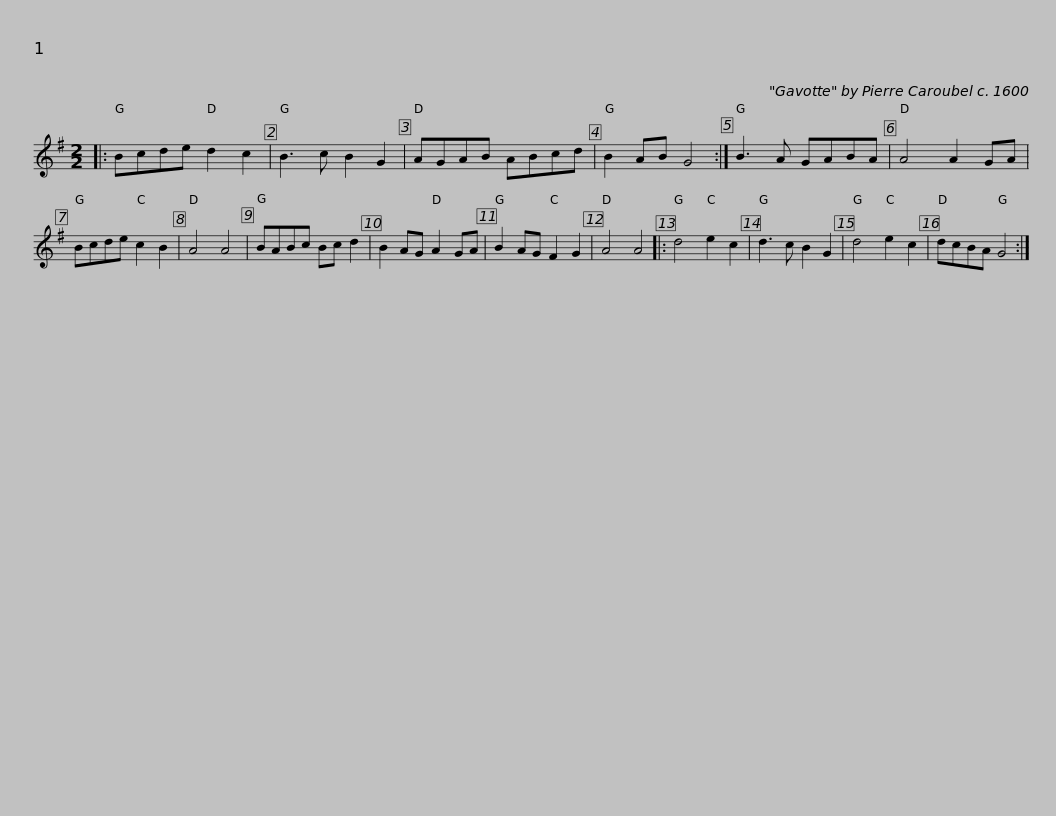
X:1
L:1/8
M:2/2
I:linebreak $
K:G
V:1 treble
V:1
|: Bcde d2 c2 | B3 c B2 G2 | AGAB ABcd | B2 AB G4 :| B3 A GABA | %5
 A4 A2 GA | Bcde c2 B2 |$ A4 A4 | BABc Bc d2 | B2 AG A2 GA | %10
 B2 AG F2 G2 | A4 A4 |: d4 e2 c2 | d3 c B2 G2 | d4 e2 c2 | %15
 dcBA G4 :| %16
